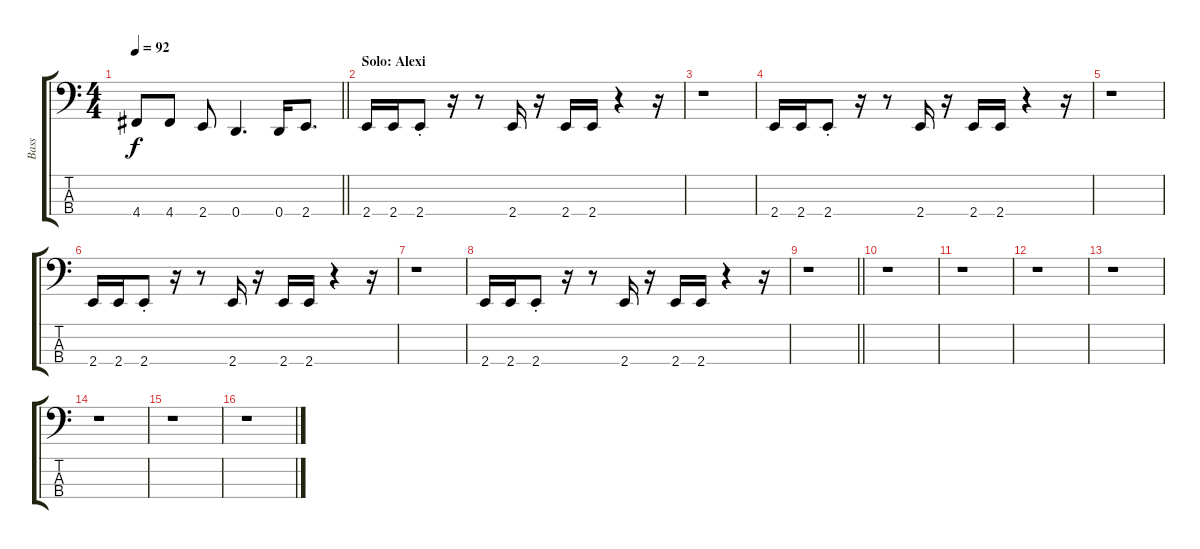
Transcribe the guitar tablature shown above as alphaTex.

\track ("Bass" "Bass") {instrument fretlessbass}
\staff {score tabs}
\tuning (F2 C2 G1 D1) {hide}
\ts (4 4)
\tempo 92
\clef f4
\barLineRight lightlight
\ks c
4.4.8{dy f} 4.4.8 2.4.8 0.4.4{d} 0.4.16 2.4.8{d} |
\section ("" "Solo: Alexi")
2.4.16 2.4.16 2.4{st}.8 r.16 r.8 2.4.16 r.16 2.4.16 2.4.16 r.4 r.16 |
r.1 |
2.4.16 2.4.16 2.4{st}.8 r.16 r.8 2.4.16 r.16 2.4.16 2.4.16 r.4 r.16 |
r.1 |
2.4.16 2.4.16 2.4{st}.8 r.16 r.8 2.4.16 r.16 2.4.16 2.4.16 r.4 r.16 |
r.1 |
2.4.16 2.4.16 2.4{st}.8 r.16 r.8 2.4.16 r.16 2.4.16 2.4.16 r.4 r.16 |
\barLineRight lightlight
r.1 |
r.1 |
r.1 |
r.1 |
r.1 |
r.1 |
r.1 |
r.1
